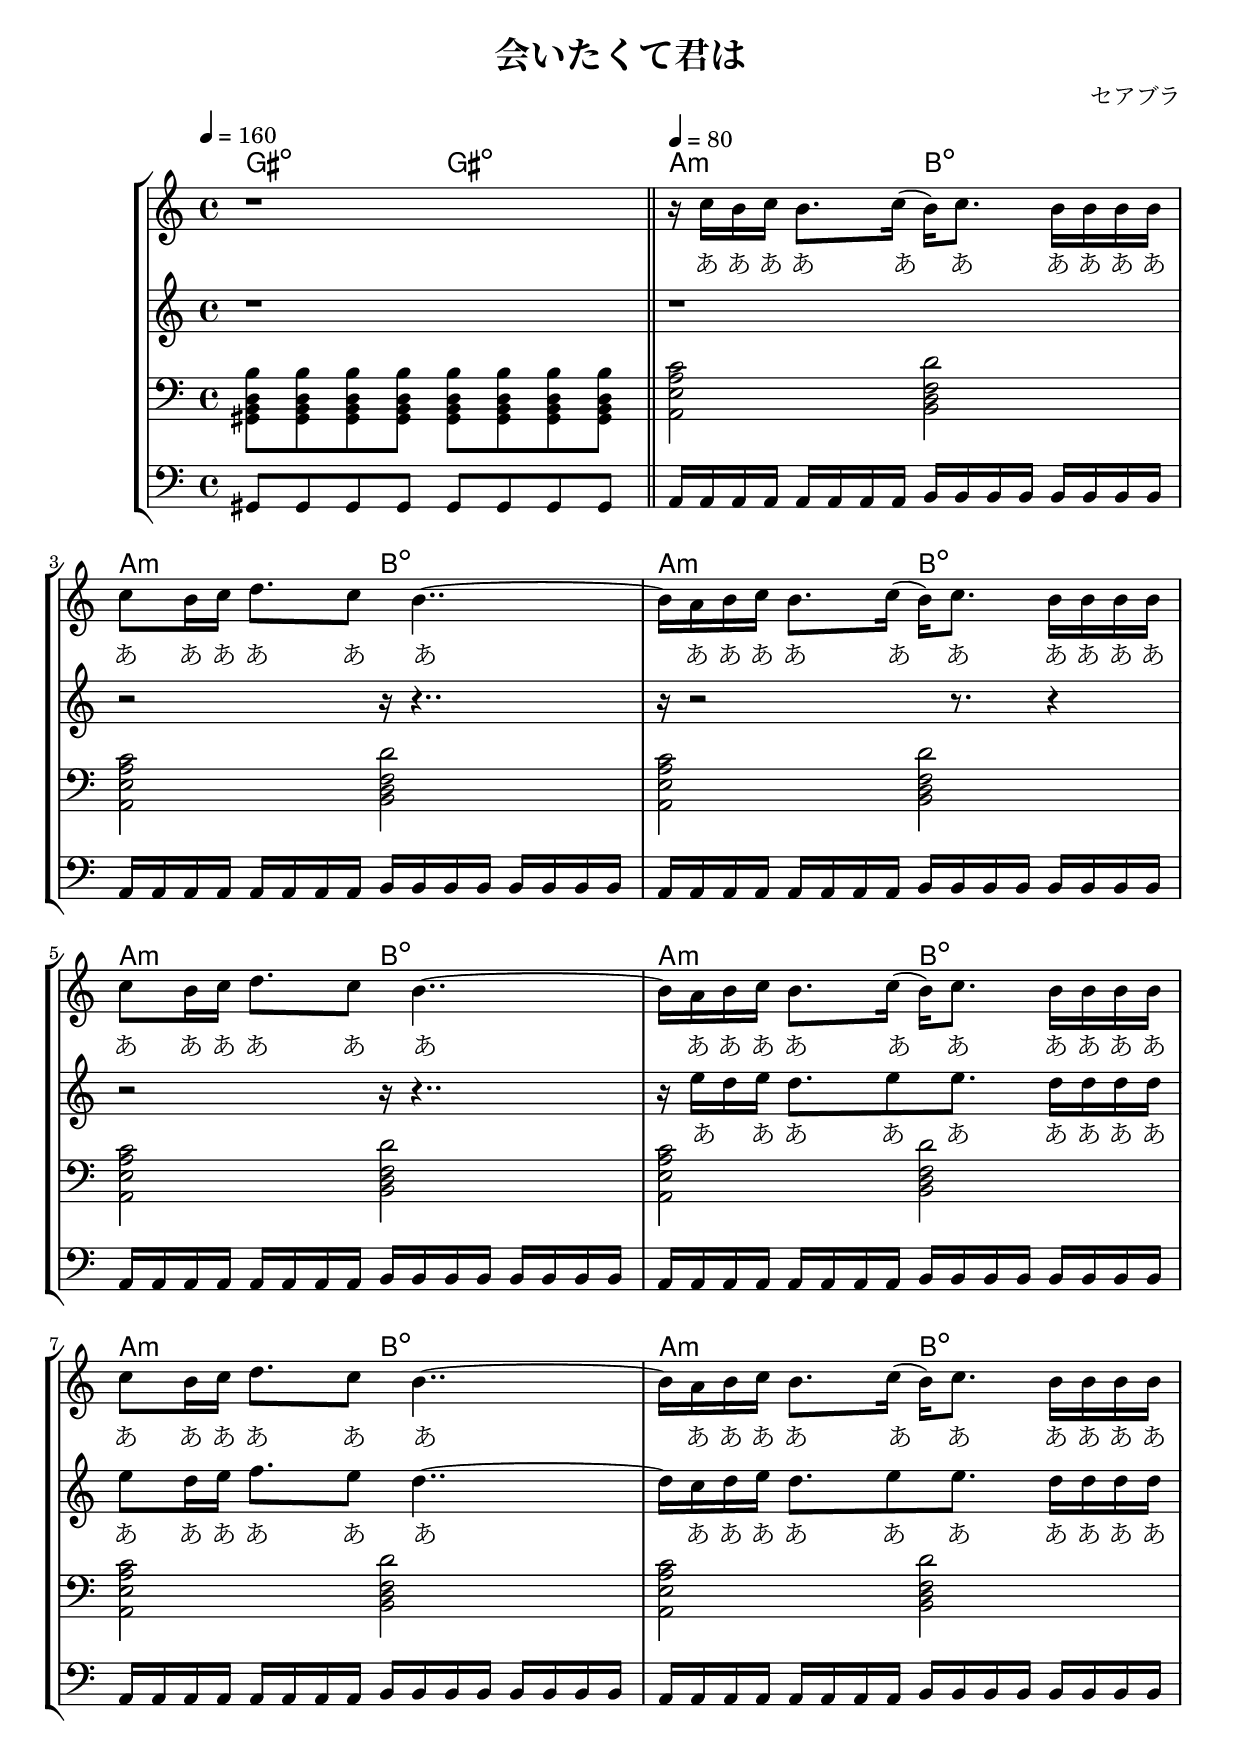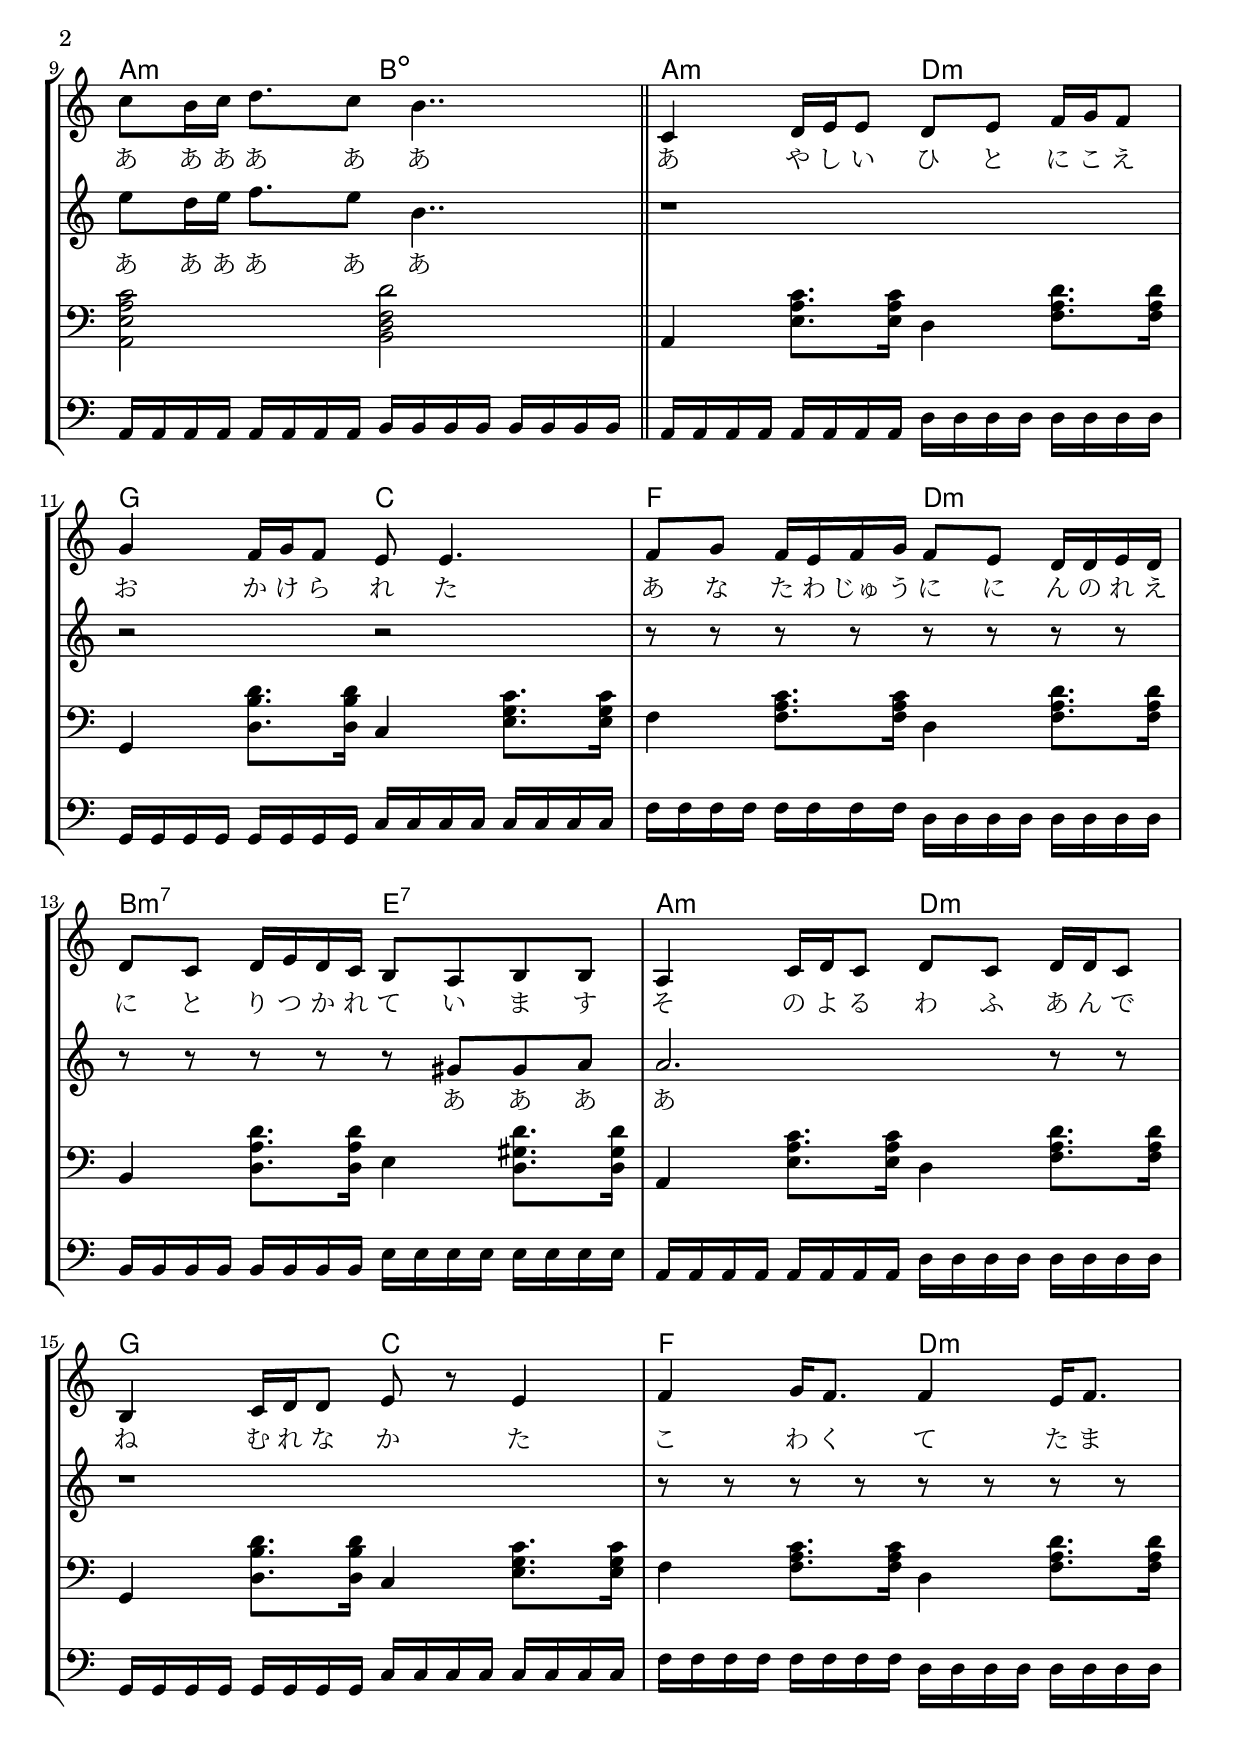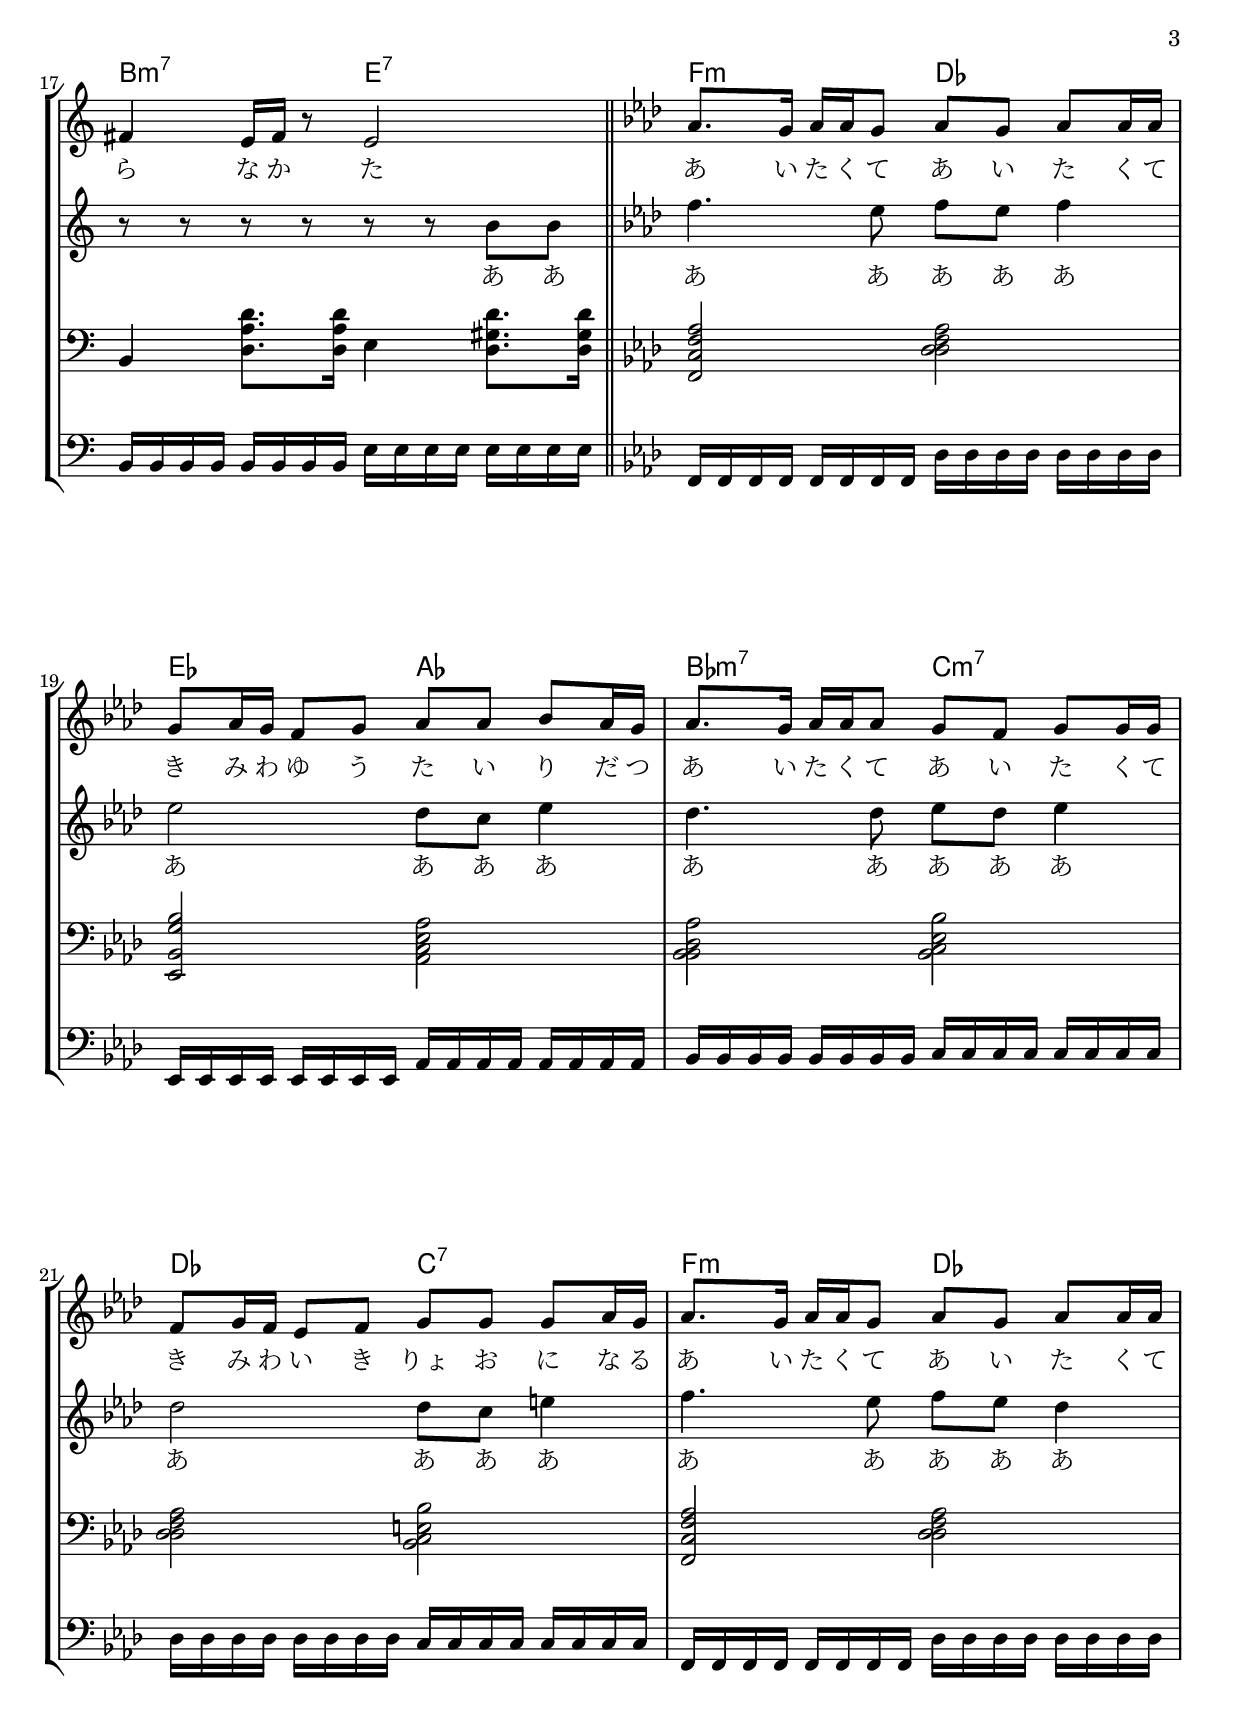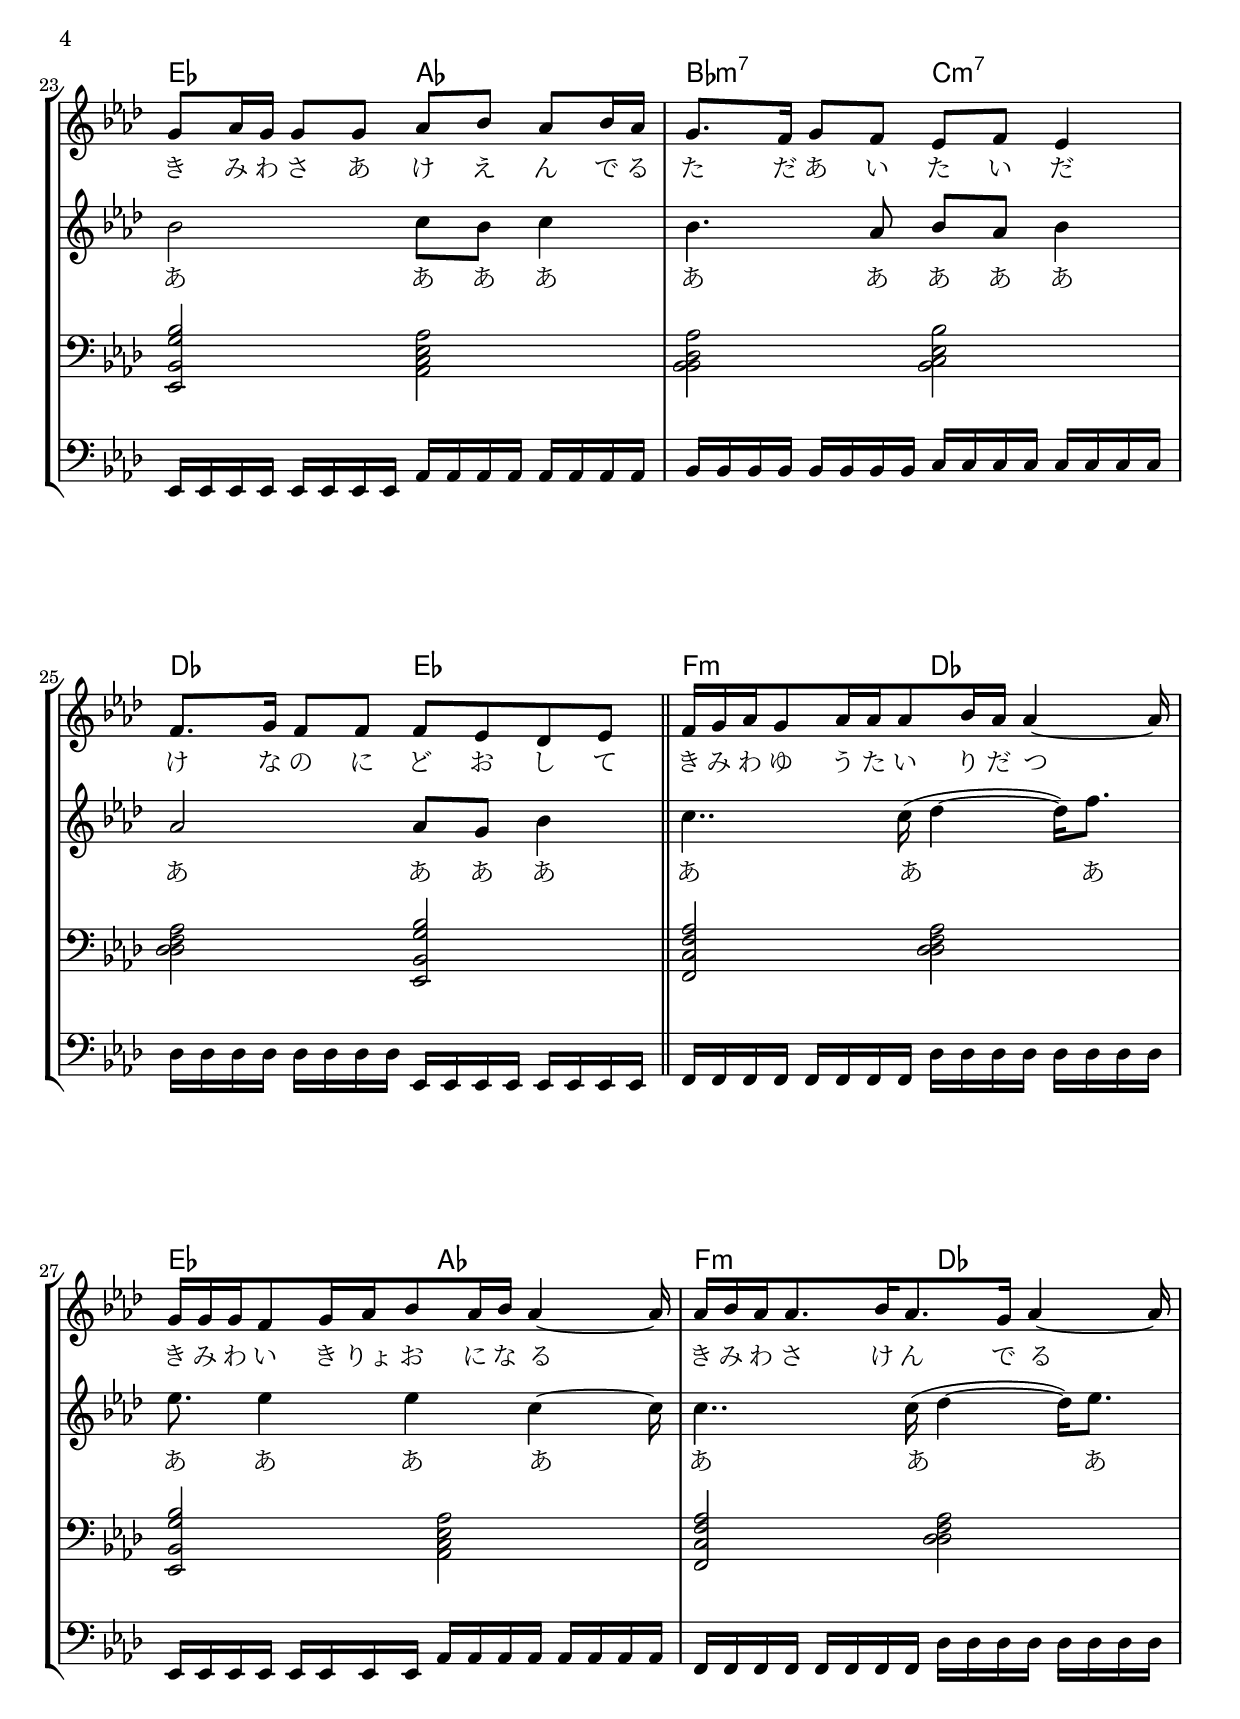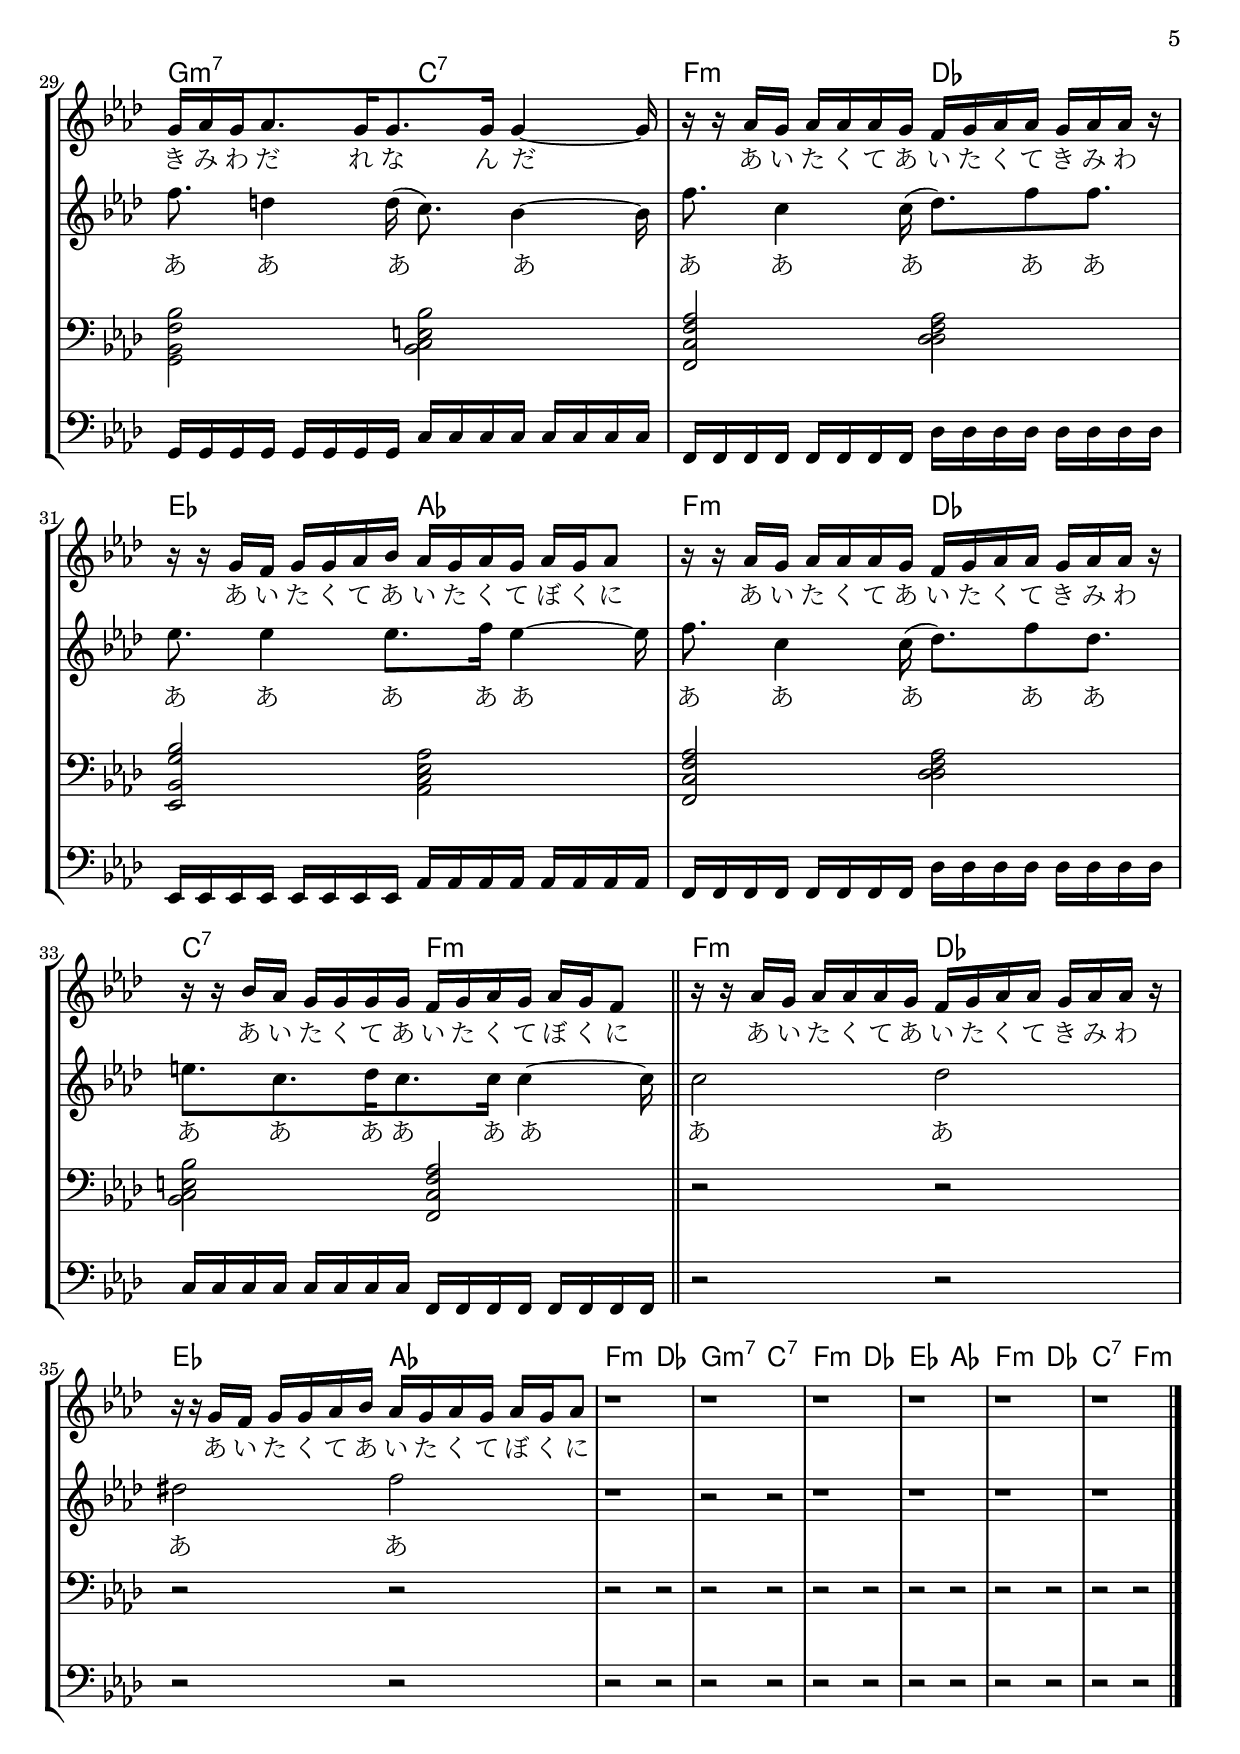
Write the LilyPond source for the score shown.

\version "2.12.1"

\header {
	title = \markup {会いたくて君は}
	composer = \markup \center-column {セアブラ}
}

harmony = \chordmode {
	gis2:dim gis:dim 

	a:m b:dim a:m b:dim a:m b:dim a:m b:dim a:m b:dim a:m b:dim a:m b:dim a:m b:dim 

	a:m d:m g c f d:m b:min7 e:7 a:m d:m g c f d:m b:min7 e:7 

	f:m des es as bes:min7 c:min7 des c:7 f:m des es as bes:min7 c:min7 des es 

	f:m des es as f:m des g:min7 c:7 f:m des es as f:m des c:7 f:m 

	f:m des es as f:m des g:min7 c:7 f:m des es as f:m des c:7 f:m 
}

melody = {
	\key c \major
	\tempo 4 = 160
	r1   
	\set Staff.midiInstrument = #"Rock Organ"
		\tempo 4 = 80
r16 c''16  b'16  c''16  b'8.  c''16  (b'16)  c''8.  b'16  b'16  b'16  b'16 
	c''8  b'16  c''16  d''8.  c''8  b'4..~ 
	b'16  a'16  b'16  c''16  b'8.  c''16  (b'16)  c''8.  b'16  b'16  b'16  b'16 
	c''8  b'16  c''16  d''8.  c''8  b'4..~ 
	b'16  a'16  b'16  c''16  b'8.  c''16  (b'16)  c''8.  b'16  b'16  b'16  b'16 
	c''8  b'16  c''16  d''8.  c''8  b'4..~ 
	b'16  a'16  b'16  c''16  b'8.  c''16  (b'16)  c''8.  b'16  b'16  b'16  b'16 
	c''8  b'16  c''16  d''8.  c''8  b'4..
	\set Staff.midiInstrument = #"fss0.42"
	c'4  d'16  e'16  e'8  d'8  e'8  f'16  g'16  f'8 
	g'4  f'16  g'16  f'8  e'8  e'4. 
	f'8  g'8  f'16  e'16  f'16  g'16  f'8  e'8  d'16  d'16  e'16  d'16 
	d'8  c'8  d'16  e'16  d'16  c'16  b8  a8  b8  b8 
	a4  c'16  d'16  c'8  d'8  c'8  d'16  d'16  c'8 
	b4  c'16  d'16  d'8  e'8  r8  e'4 
	f'4  g'16  f'8.  f'4  e'16  f'8. 
	fis'4  e'16  fis'16  r8  e'2
	\set Staff.midiInstrument = #"fss0.42"
		\key as \major
as'8.  g'16  as'16  as'16  g'8  as'8  g'8  as'8  as'16  as'16 
	g'8  as'16  g'16  f'8  g'8  as'8  as'8  bes'8  as'16  g'16 
	as'8.  g'16  as'16  as'16  as'8  g'8  f'8  g'8  g'16  g'16 
	f'8  g'16  f'16  es'8  f'8  g'8  g'8  g'8  as'16  g'16 
	as'8.  g'16  as'16  as'16  g'8  as'8  g'8  as'8  as'16  as'16 
	g'8  as'16  g'16  g'8  g'8  as'8  bes'8  as'8  bes'16  as'16 
	g'8.  f'16  g'8  f'8  es'8  f'8  es'4 
	f'8.  g'16  f'8  f'8  f'8  es'8  des'8  es'8
	\set Staff.midiInstrument = #"fss0.42"
	f'16  g'16  as'16  g'8  as'16  as'16  as'8  bes'16  as'16  as'4~as'16 
	g'16  g'16  g'16  f'8  g'16  as'16  bes'8  as'16  bes'16  as'4~as'16 
	as'16  bes'16  as'16  as'8.  bes'16  as'8.  g'16  as'4~as'16 
	g'16  as'16  g'16  as'8.  g'16  g'8.  g'16  g'4~g'16 
	r16  r16  as'16  g'16  as'16  as'16  as'16  g'16  f'16  g'16  as'16  as'16  g'16  as'16  as'16  r16 
	r16  r16  g'16  f'16  g'16  g'16  as'16  bes'16  as'16  g'16  as'16  g'16  as'16  g'16  as'8 
	r16  r16  as'16  g'16  as'16  as'16  as'16  g'16  f'16  g'16  as'16  as'16  g'16  as'16  as'16  r16 
	r16  r16  bes'16  as'16  g'16  g'16  g'16  g'16  f'16  g'16  as'16  g'16  as'16  g'16  f'8
	\set Staff.midiInstrument = #"fss0.42"
	r16  r16  as'16  g'16  as'16  as'16  as'16  g'16  f'16  g'16  as'16  as'16  g'16  as'16  as'16  r16 
	r16  r16  g'16  f'16  g'16  g'16  as'16  bes'16  as'16  g'16  as'16  g'16  as'16  g'16  as'8
	r1 r1 r1 r1 r1 r1 	\bar "|."
}

words = \lyricmode {
	
	あ  あ  あ  あ  あ  あ  あ  あ  あ  あ  あ  あ  あ  あ  あ  あ  あ  あ  あ  あ  あ  あ  あ  あ  あ  あ  あ  あ  あ  あ  あ  あ  あ  あ  あ  あ  あ  あ  あ  あ  あ  あ  あ  あ  あ  あ  あ  あ  あ  あ  あ  あ  あ  あ  あ  あ  あ  あ  あ  あ  あ  あ  あ  あ  
	あ  や  し  い  ひ  と  に  こ  え  お  か  け  ら  れ  た  あ  な  た  わ  じゅ  う  に  に  ん  の  れ  え  に  と  り  つ  か  れ  て  い  ま  す  そ  の  よ  る  わ  ふ  あ  ん  で  ね  む  れ  な  か  た  こ  わ  く  て  た  ま  ら  な  か  た  
	あ  い  た  く  て  あ  い  た  く  て  き  み  わ  ゆ  う  た  い  り  だ  つ  あ  い  た  く  て  あ  い  た  く  て  き  み  わ  い  き  りょ  お  に  な  る  あ  い  た  く  て  あ  い  た  く  て  き  み  わ  さ  あ  け  え  ん  で  る  た  だ  あ  い  た  い  だ  け  な  の  に  ど  お  し  て  
	き  み  わ  ゆ  う  た  い  り  だ  つ  き  み  わ  い  き  りょ  お  に  な  る  き  み  わ  さ  け  ん  で  る  き  み  わ  だ  れ  な  ん  だ  あ  い  た  く  て  あ  い  た  く  て  き  み  わ  あ  い  た  く  て  あ  い  た  く  て  ぼ  く  に  あ  い  た  く  て  あ  い  た  く  て  き  み  わ  あ  い  た  く  て  あ  い  た  く  て  ぼ  く  に  
	あ  い  た  く  て  あ  い  た  く  て  き  み  わ  あ  い  た  く  て  あ  い  た  く  て  ぼ  く  に  
}

secondmelody = {
	\key c \major
	\tempo 4 = 160
	r1   
	\set Staff.midiInstrument = #"Rock Organ"
		\tempo 4 = 80
r1 ~ 
	r2~r16  r4..~ 
	r16  r2  r8.  r4 
	r2~r16  r4..~ 
	r16  e''16  d''16  e''16  d''8.  e''8  e''8.  d''16  d''16  d''16  d''16 
	e''8  d''16  e''16  f''8.  e''8  d''4..~ 
	d''16  c''16  d''16  e''16  d''8.  e''8  e''8.  d''16  d''16  d''16  d''16 
	e''8  d''16  e''16  f''8.  e''8  b'4..
	\set Staff.midiInstrument = #"Rock Organ"
	r1 
	r2  r2 
	r8  r8  r8  r8  r8  r8  r8  r8 
	r8  r8  r8  r8  r8  gis'8  gis'8  a'8 
	a'2.  r8  r8 
	r1 
	r8  r8  r8  r8  r8  r8  r8  r8 
	r8  r8  r8  r8  r8  r8  b'8  b'8
	\set Staff.midiInstrument = #"Rock Organ"
		\key as \major
f''4.  es''8  f''8  es''8  f''4 
	es''2  des''8  c''8  es''4 
	des''4.  des''8  es''8  des''8  es''4 
	des''2  des''8  c''8  e''4 
	f''4.  es''8  f''8  es''8  des''4 
	bes'2  c''8  bes'8  c''4 
	bes'4.  as'8  bes'8  as'8  bes'4 
	as'2  as'8  g'8  bes'4
	\set Staff.midiInstrument = #"Rock Organ"
	c''4..  c''16  (des''4~des''16)  f''8. 
	es''8.  es''4  es''4  c''4~c''16 
	c''4..  c''16  (des''4~des''16)  es''8. 
	f''8.  d''4  d''16  (c''8.)  bes'4~bes'16 
	f''8.  c''4  c''16  (des''8.)  f''8  f''8. 
	es''8.  es''4  es''8.  f''16  es''4~es''16 
	f''8.  c''4  c''16  (des''8.)  f''8  des''8. 
	e''8.  c''8.  des''16  c''8.  c''16  c''4~c''16
	\set Staff.midiInstrument = #"Rock Organ"
	c''2  des''2 
	dis''2  f''2 
	r1 
	r2  r2
	r1 r1 r1 r1 	\bar "|."
}

secondwords = \lyricmode {
	
	あ  あ  あ  あ  あ  あ  あ  あ  あ  あ  あ  あ  あ  あ  あ  あ  あ  あ  あ  あ  あ  あ  あ  あ  あ  あ  あ  あ  あ  あ  あ  あ  
	あ  あ  あ  あ  あ  あ  
	あ  あ  あ  あ  あ  あ  あ  あ  あ  あ  あ  あ  あ  あ  あ  あ  あ  あ  あ  あ  あ  あ  あ  あ  あ  あ  あ  あ  あ  あ  あ  あ  あ  あ  あ  あ  
	あ  あ  あ  あ  あ  あ  あ  あ  あ  あ  あ  あ  あ  あ  あ  あ  あ  あ  あ  あ  あ  あ  あ  あ  あ  あ  あ  あ  あ  あ  あ  あ  あ  あ  あ  
	あ  あ  あ  あ  
}

tempochange = {
	\tempo 4 = 160
	r1 \bar "||"
	\tempo 4 = 80
	r1 | r1 | r1 | r1 | r1 | r1 | r1 | r1 \bar "||"
	\tempo 4 = 80
	r1 | r1 | r1 | r1 | r1 | r1 | r1 | r1 \bar "||"
	\tempo 4 = 80
	r1 | r1 | r1 | r1 | r1 | r1 | r1 | r1 \bar "||"
	\tempo 4 = 80
	r1 | r1 | r1 | r1 | r1 | r1 | r1 | r1 \bar "||"
	\tempo 4 = 80
	r1 | r1 | r1 | r1 | r1 | r1 | r1 | r1 \bar "|."
}

mainacc = {
	\clef bass
	\set Staff.midiInstrument = #"Overdriven Guitar"
	\key c \major
	\tempo 4 = 160
	<gis, b, d b>8 <gis, b, d b>8 <gis, b, d b>8 <gis, b, d b>8
	<gis, b, d b>8 <gis, b, d b>8 <gis, b, d b>8 <gis, b, d b>8
	\bar "||"

	\set Staff.midiInstrument = #"Overdriven Guitar"
	\tempo 4 = 80
	<a, e a c'>2
	<b, d f d'>2
	<a, e a c'>2
	<b, d f d'>2
	<a, e a c'>2
	<b, d f d'>2
	<a, e a c'>2
	<b, d f d'>2
	<a, e a c'>2
	<b, d f d'>2
	<a, e a c'>2
	<b, d f d'>2
	<a, e a c'>2
	<b, d f d'>2
	<a, e a c'>2
	<b, d f d'>2
	\bar "||"

	\set Staff.midiInstrument = #"Overdriven Guitar"
	a,4 <e a c'>8. <e a c'>16
	d4 <f a d'>8. <f a d'>16
	g,4 <d b d'>8. <d b d'>16
	c4 <e g c'>8. <e g c'>16
	f4 <f a c'>8. <f a c'>16
	d4 <f a d'>8. <f a d'>16
	b,4 <d a d'>8. <d a d'>16
	e4 <d gis d'>8. <d gis d'>16
	a,4 <e a c'>8. <e a c'>16
	d4 <f a d'>8. <f a d'>16
	g,4 <d b d'>8. <d b d'>16
	c4 <e g c'>8. <e g c'>16
	f4 <f a c'>8. <f a c'>16
	d4 <f a d'>8. <f a d'>16
	b,4 <d a d'>8. <d a d'>16
	e4 <d gis d'>8. <d gis d'>16
	\bar "||"

	\set Staff.midiInstrument = #"Overdriven Guitar"
	\key as \major
	<f, c f as>2
	<des des f as>2
	<es, bes, g bes>2
	<as, c es as>2
	<bes, bes, des as>2
	<c bes, es bes>2
	<des des f as>2
	<c bes, e bes>2
	<f, c f as>2
	<des des f as>2
	<es, bes, g bes>2
	<as, c es as>2
	<bes, bes, des as>2
	<c bes, es bes>2
	<des des f as>2
	<es, bes, g bes>2
	\bar "||"

	\set Staff.midiInstrument = #"Overdriven Guitar"
	<f, c f as>2
	<des des f as>2
	<es, bes, g bes>2
	<as, c es as>2
	<f, c f as>2
	<des des f as>2
	<g, bes, f bes>2
	<c bes, e bes>2
	<f, c f as>2
	<des des f as>2
	<es, bes, g bes>2
	<as, c es as>2
	<f, c f as>2
	<des des f as>2
	<c bes, e bes>2
	<f, c f as>2
	\bar "||"

	\set Staff.midiInstrument = #"Acoustic grand"
	r2
	r2
	r2
	r2
	r2
	r2
	r2
	r2
	r2
	r2
	r2
	r2
	r2
	r2
	r2
	r2
	\bar "|."
}

subacc = {
	\clef bass
	\set Staff.midiInstrument = #"Lead 7 (fifths)"
	\key c \major
	\tempo 4 = 160
	gis,8 gis,8 gis,8 gis,8
	gis,8 gis,8 gis,8 gis,8
	\bar "||"

	\set Staff.midiInstrument = #"Lead 7 (fifths)"
	\tempo 4 = 80
	a,16 a,16 a,16 a,16 a,16 a,16 a,16 a,16
	b,16 b,16 b,16 b,16 b,16 b,16 b,16 b,16
	a,16 a,16 a,16 a,16 a,16 a,16 a,16 a,16
	b,16 b,16 b,16 b,16 b,16 b,16 b,16 b,16
	a,16 a,16 a,16 a,16 a,16 a,16 a,16 a,16
	b,16 b,16 b,16 b,16 b,16 b,16 b,16 b,16
	a,16 a,16 a,16 a,16 a,16 a,16 a,16 a,16
	b,16 b,16 b,16 b,16 b,16 b,16 b,16 b,16
	a,16 a,16 a,16 a,16 a,16 a,16 a,16 a,16
	b,16 b,16 b,16 b,16 b,16 b,16 b,16 b,16
	a,16 a,16 a,16 a,16 a,16 a,16 a,16 a,16
	b,16 b,16 b,16 b,16 b,16 b,16 b,16 b,16
	a,16 a,16 a,16 a,16 a,16 a,16 a,16 a,16
	b,16 b,16 b,16 b,16 b,16 b,16 b,16 b,16
	a,16 a,16 a,16 a,16 a,16 a,16 a,16 a,16
	b,16 b,16 b,16 b,16 b,16 b,16 b,16 b,16
	\bar "||"

	\set Staff.midiInstrument = #"Lead 7 (fifths)"
	a,16 a,16 a,16 a,16 a,16 a,16 a,16 a,16
	d16 d16 d16 d16 d16 d16 d16 d16
	g,16 g,16 g,16 g,16 g,16 g,16 g,16 g,16
	c16 c16 c16 c16 c16 c16 c16 c16
	f16 f16 f16 f16 f16 f16 f16 f16
	d16 d16 d16 d16 d16 d16 d16 d16
	b,16 b,16 b,16 b,16 b,16 b,16 b,16 b,16
	e16 e16 e16 e16 e16 e16 e16 e16
	a,16 a,16 a,16 a,16 a,16 a,16 a,16 a,16
	d16 d16 d16 d16 d16 d16 d16 d16
	g,16 g,16 g,16 g,16 g,16 g,16 g,16 g,16
	c16 c16 c16 c16 c16 c16 c16 c16
	f16 f16 f16 f16 f16 f16 f16 f16
	d16 d16 d16 d16 d16 d16 d16 d16
	b,16 b,16 b,16 b,16 b,16 b,16 b,16 b,16
	e16 e16 e16 e16 e16 e16 e16 e16
	\bar "||"

	\set Staff.midiInstrument = #"Lead 7 (fifths)"
	\key as \major
	f,16 f,16 f,16 f,16 f,16 f,16 f,16 f,16
	des16 des16 des16 des16 des16 des16 des16 des16
	es,16 es,16 es,16 es,16 es,16 es,16 es,16 es,16
	as,16 as,16 as,16 as,16 as,16 as,16 as,16 as,16
	bes,16 bes,16 bes,16 bes,16 bes,16 bes,16 bes,16 bes,16
	c16 c16 c16 c16 c16 c16 c16 c16
	des16 des16 des16 des16 des16 des16 des16 des16
	c16 c16 c16 c16 c16 c16 c16 c16
	f,16 f,16 f,16 f,16 f,16 f,16 f,16 f,16
	des16 des16 des16 des16 des16 des16 des16 des16
	es,16 es,16 es,16 es,16 es,16 es,16 es,16 es,16
	as,16 as,16 as,16 as,16 as,16 as,16 as,16 as,16
	bes,16 bes,16 bes,16 bes,16 bes,16 bes,16 bes,16 bes,16
	c16 c16 c16 c16 c16 c16 c16 c16
	des16 des16 des16 des16 des16 des16 des16 des16
	es,16 es,16 es,16 es,16 es,16 es,16 es,16 es,16
	\bar "||"

	\set Staff.midiInstrument = #"Lead 7 (fifths)"
	f,16 f,16 f,16 f,16 f,16 f,16 f,16 f,16
	des16 des16 des16 des16 des16 des16 des16 des16
	es,16 es,16 es,16 es,16 es,16 es,16 es,16 es,16
	as,16 as,16 as,16 as,16 as,16 as,16 as,16 as,16
	f,16 f,16 f,16 f,16 f,16 f,16 f,16 f,16
	des16 des16 des16 des16 des16 des16 des16 des16
	g,16 g,16 g,16 g,16 g,16 g,16 g,16 g,16
	c16 c16 c16 c16 c16 c16 c16 c16
	f,16 f,16 f,16 f,16 f,16 f,16 f,16 f,16
	des16 des16 des16 des16 des16 des16 des16 des16
	es,16 es,16 es,16 es,16 es,16 es,16 es,16 es,16
	as,16 as,16 as,16 as,16 as,16 as,16 as,16 as,16
	f,16 f,16 f,16 f,16 f,16 f,16 f,16 f,16
	des16 des16 des16 des16 des16 des16 des16 des16
	c16 c16 c16 c16 c16 c16 c16 c16
	f,16 f,16 f,16 f,16 f,16 f,16 f,16 f,16
	\bar "||"

	\set Staff.midiInstrument = #"Acoustic grand"
	r2
	r2
	r2
	r2
	r2
	r2
	r2
	r2
	r2
	r2
	r2
	r2
	r2
	r2
	r2
	r2
	\bar "|."
}

percA = {
	\drummode {
	cymr4 cymr4 cymr4 cymr4  \bar "||"
	r4 hh8. hh4 r16 hh4  |hh4 hh8 hh4. hh4  |hh4 hh8. hh4 r16 hh4  |hh4 hh8 hh4. hh4  |r4 hh8. hh4 r16 hh4  |hh4 hh8 hh4. hh4  |hh4 hh8. hh4 r16 hh4  |hh4 hh8 hh4. hh4  \bar "||"
	r4 hh8. hh4 r16 hh4  |hh4 hh8 hh4. hh4  |hh4 hh8. hh4 r16 hh4  |hh4 hh8 hh4. hh4  |r4 hh8. hh4 r16 hh4  |hh4 hh8 hh4. hh4  |hh4 hh8. hh4 r16 hh4  |hh4 hh8 hh4. hh4  \bar "||"
	r8 cymr16 cymr16 cymr8 cymr16 cymr16 cymr8 cymr16 cymr16 cymr8 cymr8  |cymr8 cymr16 cymr16 cymr8 cymr16 cymr16 cymr8 cymr16 cymr16 cymr8 cymr8  |cymr8 cymr16 cymr16 cymr8 cymr16 cymr16 cymr8 cymr16 cymr16 cymr8 cymr16 cymr16  |cymr8 cymr16 cymr16 cymr8 cymr16 cymr16 cymr8 cymr16 cymr16 cymr8 cymr8  |r8 cymr16 cymr16 cymr8 cymr16 cymr16 cymr8 cymr16 cymr16 cymr8 cymr8  |cymr8 cymr16 cymr16 cymr8 cymr16 cymr16 cymr8 cymr16 cymr16 cymr8 cymr8  |cymr8 cymr16 cymr16 cymr8 cymr16 cymr16 cymr8 cymr16 cymr16 cymr8 cymr16 cymr16  |cymr8 cymr16 cymr16 cymr8 cymr16 cymr16 cymr8 cymr16 cymr16 cymr8 cymr8  \bar "||"
	r8 cymr16 cymr16 cymr8 cymr16 cymr16 cymr8 cymr16 cymr16 cymr8 cymr8  |cymr8 cymr16 cymr16 cymr8 cymr16 cymr16 cymr8 cymr16 cymr16 cymr8 cymr8  |cymr8 cymr16 cymr16 cymr8 cymr16 cymr16 cymr8 cymr16 cymr16 cymr8 cymr16 cymr16  |cymr8 cymr16 cymr16 cymr8 cymr16 cymr16 cymr8 cymr16 cymr16 cymr8 cymr8  |r8 cymr16 cymr16 cymr8 cymr16 cymr16 cymr8 cymr16 cymr16 cymr8 cymr8  |cymr8 cymr16 cymr16 cymr8 cymr16 cymr16 cymr8 cymr16 cymr16 cymr8 cymr8  |cymr8 cymr16 cymr16 cymr8 cymr16 cymr16 cymr8 cymr16 cymr16 cymr8 cymr16 cymr16  |cymr8 cymr16 cymr16 cymr8 cymr16 cymr16 cymr8 cymr16 cymr16 cymr8 cymr8  \bar "||"
	r1 |r1 |r1 |r1 |r1 |r1 |r1 |r1 \bar "|."
	}
}

percB = {
	\drummode {
	r2 sn2  \bar "||"
	r8 hhp4 hhp4 hhp4 hhp8  |r8 hhp2 hhp4 hhp8  |r8 hhp4 hhp4 hhp4 hhp8  |r8 hhp2 hhp4 hhp8  |r8 hhp4 hhp4 hhp4 hhp8  |r8 hhp2 hhp4 hhp8  |r8 hhp4 hhp4 hhp4 hhp8  |r8 hhp2 hhp4.  \bar "||"
	r8 hhp4 hhp4 hhp4 hhp8  |r8 hhp2 hhp4 hhp8  |r8 hhp4 hhp4 hhp4 hhp8  |r8 hhp2 hhp4 hhp8  |r8 hhp4 hhp4 hhp4 hhp8  |r8 hhp2 hhp4 hhp8  |r8 hhp4 hhp4 hhp4 hhp8  |r8 hhp2 hhp4.  \bar "||"
	r4 sn2 sn4  |r4 sn8 sn4. sn4  |r4 sn2 sn4  |r4 sn8 sn4. sn4  |r4 sn2 sn4  |r4 sn8 sn4. sn4  |r4 sn2 sn4  |r4 sn2 sn8 sn16 sn16  \bar "||"
	r4 sn2 sn4  |r4 sn8 sn4. sn4  |r4 sn2 sn4  |r4 sn8 sn4. sn4  |r4 sn2 sn4  |r4 sn8 sn4. sn4  |r4 sn2 sn4  |r4 sn2 sn8 sn16 sn16  \bar "||"
	r1 |r1 |r1 |r1 |r1 |r1 |r1 |r1 \bar "|."
	}
}

percC = {
	\drummode {
	bd2 r8 bd4.  \bar "||"
	r4 sn2 sn8. sn16  |r4 sn2 sn8. sn16  |r4 sn2 sn8. sn16  |r4 sn2 sn8. sn16  |r4 sn2 sn8. sn16  |r4 sn2 sn8. sn16  |r4 sn2 sn8. sn16  |r4 sn2 sn8 sn16 sn16  \bar "||"
	r4 sn2 sn8. sn16  |r4 sn2 sn8. sn16  |r4 sn2 sn8. sn16  |r4 sn2 sn8. sn16  |r4 sn2 sn8. sn16  |r4 sn2 sn8. sn16  |r4 sn2 sn8. sn16  |r4 sn2 sn8 sn16 sn16  \bar "||"
	bd8. bd16 bd8. bd16 bd8. bd16 bd8. bd16  |bd8. bd16 bd8. bd16 bd8. bd16 bd4  |bd8. bd16 bd8. bd16 bd8. bd16 bd8. bd16  |bd8. bd16 bd8. bd16 bd8. bd16 bd4  |bd8. bd16 bd8. bd16 bd8. bd16 bd8. bd16  |bd8. bd16 bd8. bd16 bd8. bd16 bd4  |bd8. bd16 bd8. bd16 bd8. bd16 bd8. bd16  |bd8. bd16 bd8. bd16 bd8. bd16 bd8. bd16  \bar "||"
	bd8. bd16 bd8. bd16 bd8. bd16 bd8. bd16  |bd8. bd16 bd8. bd16 bd8. bd16 bd4  |bd8. bd16 bd8. bd16 bd8. bd16 bd8. bd16  |bd8. bd16 bd8. bd16 bd8. bd16 bd4  |bd8. bd16 bd8. bd16 bd8. bd16 bd8. bd16  |bd8. bd16 bd8. bd16 bd8. bd16 bd4  |bd8. bd16 bd8. bd16 bd8. bd16 bd8. bd16  |bd8. bd16 bd8. bd16 bd8. bd16 bd8. bd16  \bar "||"
	r1 |r1 |r1 |r1 |r1 |r1 |r1 |r1 \bar "|."
	}
}

percD = {
	\drummode {
	r8. tommh8. tommh2 r8  \bar "||"
	bd4. r16 bd8. bd4 bd8  |bd8 bd4 r16 bd8. bd4 bd8  |bd4. r16 bd8. bd4 bd8  |bd8 bd4 r16 bd8. bd4 bd8  |bd4. r16 bd8. bd4 bd8  |bd8 bd4 r16 bd8. bd4 bd8  |bd4. r16 bd8. bd4 bd8  |bd8 bd4 r16 bd8. bd4 bd8  \bar "||"
	bd4. r16 bd8. bd4 bd8  |bd8 bd4 r16 bd8. bd4 bd8  |bd4. r16 bd8. bd4 bd8  |bd8 bd4 r16 bd8. bd4 bd8  |bd4. r16 bd8. bd4 bd8  |bd8 bd4 r16 bd8. bd4 bd8  |bd4. r16 bd8. bd4 bd8  |bd8 bd4 r16 bd8. bd4 bd8  \bar "||"
	r1  |r2 r16 tommh4. r16  |r1  |r2 r16 tommh4. r16  |r1  |r2 r16 tommh4. r16  |r1  |r4. tommh2 r8  \bar "||"
	r1  |r2 r16 tommh4. r16  |r1  |r2 r16 tommh4. r16  |r1  |r2 r16 tommh4. r16  |r1  |r4. tommh2 r8  \bar "||"
	r1 |r1 |r1 |r1 |r1 |r1 |r1 |r1 \bar "|."
	}
}

percE = {
	\drummode {
	r2. toml8 toml8  \bar "||"
	r1  |r4. r16 hho2 r16  |r1  |r4. r16 hho2 r16  |r1  |r4. r16 hho2 r16  |r1  |r4. r16 hho2 r16  \bar "||"
	r1  |r4. r16 hho2 r16  |r1  |r4. r16 hho2 r16  |r1  |r4. r16 hho2 r16  |r1  |r4. r16 hho2 r16  \bar "||"
	r1  |r2. r8 toml8  |r1  |r2. r8 toml8  |r1  |r2. r8 toml8  |r1  |r2 r16 toml4. r16  \bar "||"
	r1  |r2. r8 toml8  |r1  |r2. r8 toml8  |r1  |r2. r8 toml8  |r1  |r2 r16 toml4. r16  \bar "||"
	r1 |r1 |r1 |r1 |r1 |r1 |r1 |r1 \bar "|."
	}
}

percF = {
	\drummode {
	hho1  \bar "||"
	cymc1  |r1 |r1 |r1 |cymc1  |r1 |r1 |r1 \bar "||"
	cymc1  |r1 |r1 |r1 |cymc1  |r1 |r1 |r1 \bar "||"
	cymc1  |r1 |r1 |r1 |cymc1  |r1 |r1 |r1 \bar "||"
	cymc1  |r1 |r1 |r1 |cymc1  |r1 |r1 |r1 \bar "||"
	r1 | r1 | r1 | r1 | r1 | r1 | r1 | r1 \bar "|."
	}
}

\score {
	<<
		\new StaffGroup <<
			\new ChordNames {\harmony}
			\new Voice = "melody" {\melody}
			\new Lyrics \lyricsto "melody" \words
			\new Voice = "secondmelody" {\secondmelody}
			\new Lyrics \lyricsto "secondmelody" \secondwords
			\new Staff = "mainacc" {\mainacc}
			\new Staff = "subacc" {\subacc}
		>>
	>>
	\layout { }
}
